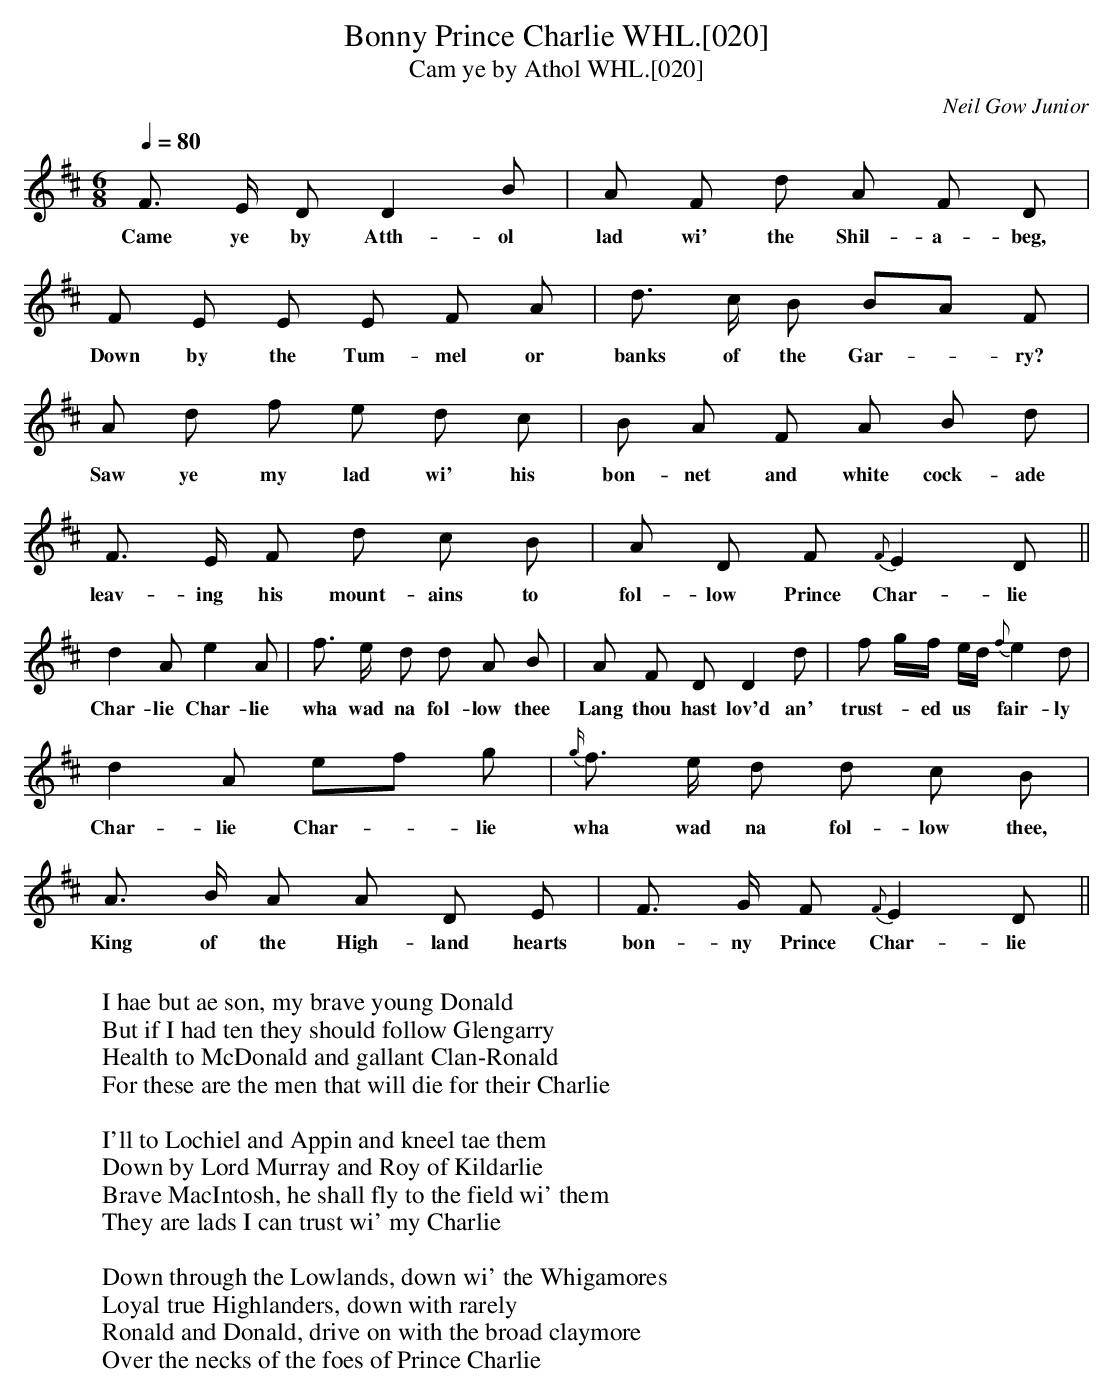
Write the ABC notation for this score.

X:1
T:Bonny Prince Charlie WHL.[020]
T:Cam ye by Athol WHL.[020]
M:6/8
L:1/8
Q:1/4=80
C:Neil Gow Junior
K:D
F> E D D2B|A F d A F D|F E E E F A |d> c B BA F|
w:Came ye by Atth-ol lad wi' the Shil-a-beg, Down by the Tum-mel or banks of the Gar--ry?
A d f e d c |B A F A B d|F> E F d c B|A D F {F}E2D||
w:Saw  ye my lad wi' his bon-net and white cock-ade leav-ing his mount-ains to fol-low Prince Char-lie
d2Ae2A|f> e d d A B|A F D D2d|f g/f/ e/d/ {f}e2 d|
w:Char-lie Char-lie wha wad na fol-low thee Lang thou hast lov'd an' trust--ed us* fair-ly
d2A ef g|{g/}f> e d d c B|A> B A A D E|F> G F {F}E2D||
w:Char-lie Char--lie wha wad na fol-low thee, King of the High-land hearts bon-ny Prince Char-lie
W:%
W:I hae but ae son, my brave young Donald
W:But if I had ten they should follow Glengarry
W:Health to McDonald and gallant Clan-Ronald
W:For these are the men that will die for their Charlie
W:%
W:I'll to Lochiel and Appin and kneel tae them
W:Down by Lord Murray and Roy of Kildarlie
W:Brave MacIntosh, he shall fly to the field wi' them
W:They are lads I can trust wi' my Charlie
W:%
W:Down through the Lowlands, down wi' the Whigamores
W:Loyal true Highlanders, down with rarely
W:Ronald and Donald, drive on with the broad claymore
W:Over the necks of the foes of Prince Charlie
